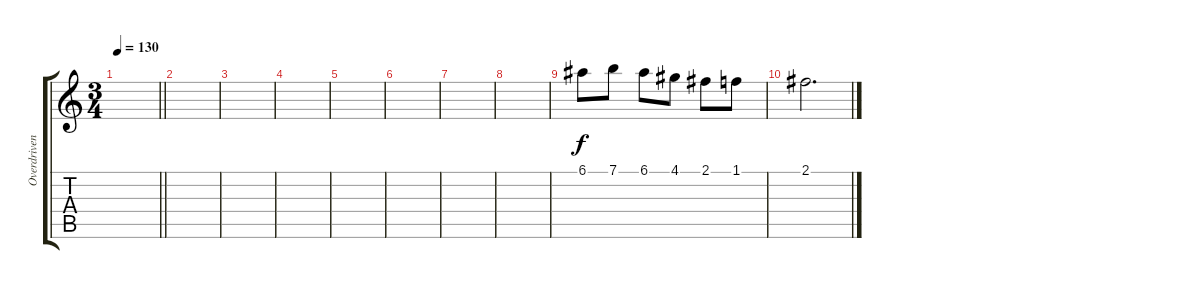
\track ("Overdriven" "Overdriven") {instrument overdrivenguitar}
\staff {score tabs}
\tuning (E4 B3 G3 D3 A2 E2) {hide}
\ts (3 4)
\tempo 130
\clef g2
\barLineRight lightlight
\ks c
|
\section ("" "")
|
|
|
|
|
|
|
6.1.8 7.1.8 6.1.8 4.1.8 2.1.8 1.1.8 |
2.1.2{d}
